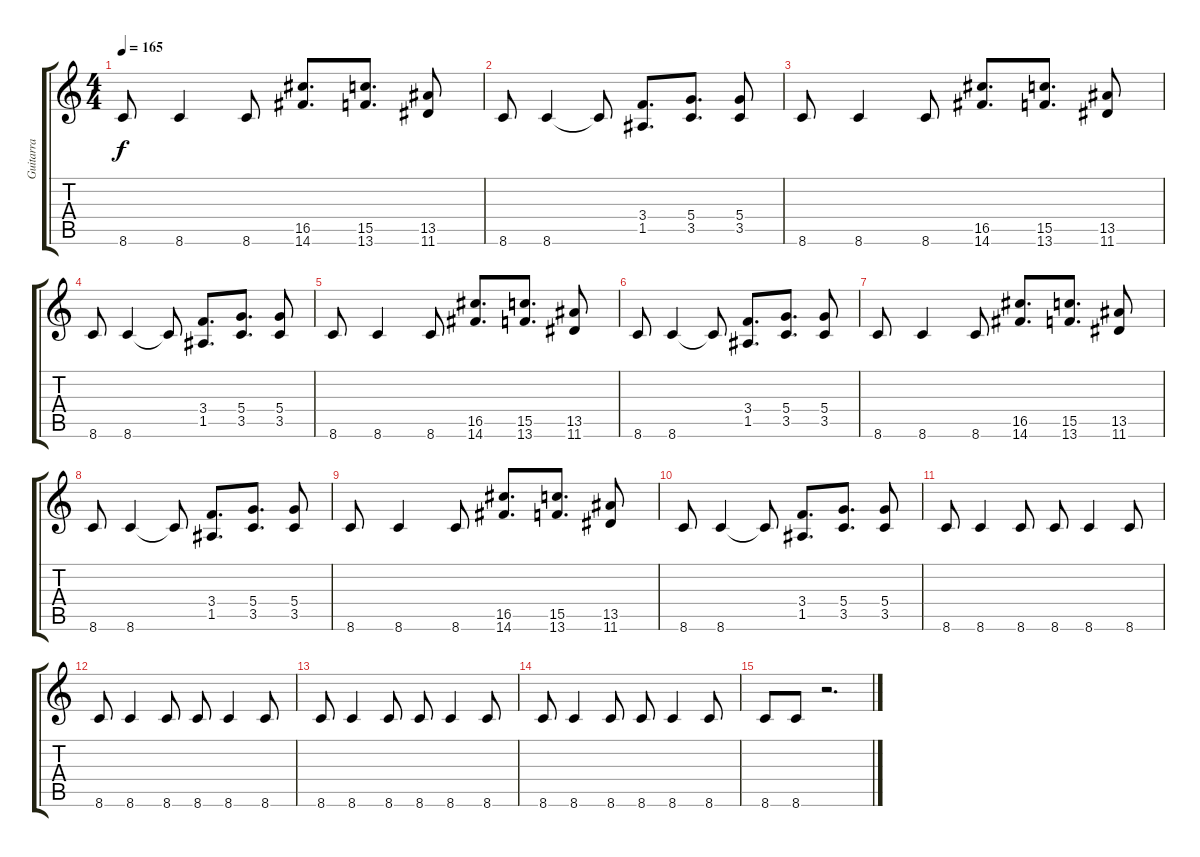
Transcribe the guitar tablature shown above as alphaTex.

\track ("Guitarra" "Guitarra") {instrument distortionguitar}
\staff {score tabs}
\tuning (E4 B3 G3 D3 A2 E2) {hide}
\ts (4 4)
\tempo 165
\clef g2
\ks c
8.6.8{dy f} 8.6.4 8.6.8 (16.5 14.6).8{d} (15.5 13.6).8{d} (13.5 11.6).8 |
8.6.8 8.6.4 8.6{t}.8 (3.4 1.5).8{d} (5.4 3.5).8{d} (5.4 3.5).8 |
8.6.8 8.6.4 8.6.8 (16.5 14.6).8{d} (15.5 13.6).8{d} (13.5 11.6).8 |
8.6.8 8.6.4 8.6{t}.8 (3.4 1.5).8{d} (5.4 3.5).8{d} (5.4 3.5).8 |
8.6.8 8.6.4 8.6.8 (16.5 14.6).8{d} (15.5 13.6).8{d} (13.5 11.6).8 |
8.6.8 8.6.4 8.6{t}.8 (3.4 1.5).8{d} (5.4 3.5).8{d} (5.4 3.5).8 |
8.6.8 8.6.4 8.6.8 (16.5 14.6).8{d} (15.5 13.6).8{d} (13.5 11.6).8 |
8.6.8 8.6.4 8.6{t}.8 (3.4 1.5).8{d} (5.4 3.5).8{d} (5.4 3.5).8 |
8.6.8 8.6.4 8.6.8 (16.5 14.6).8{d} (15.5 13.6).8{d} (13.5 11.6).8 |
8.6.8 8.6.4 8.6{t}.8 (3.4 1.5).8{d} (5.4 3.5).8{d} (5.4 3.5).8 |
8.6.8 8.6.4 8.6.8 8.6.8 8.6.4 8.6.8 |
8.6.8 8.6.4 8.6.8 8.6.8 8.6.4 8.6.8 |
8.6.8 8.6.4 8.6.8 8.6.8 8.6.4 8.6.8 |
8.6.8 8.6.4 8.6.8 8.6.8 8.6.4 8.6.8 |
8.6.8 8.6.8 r.2{d}
